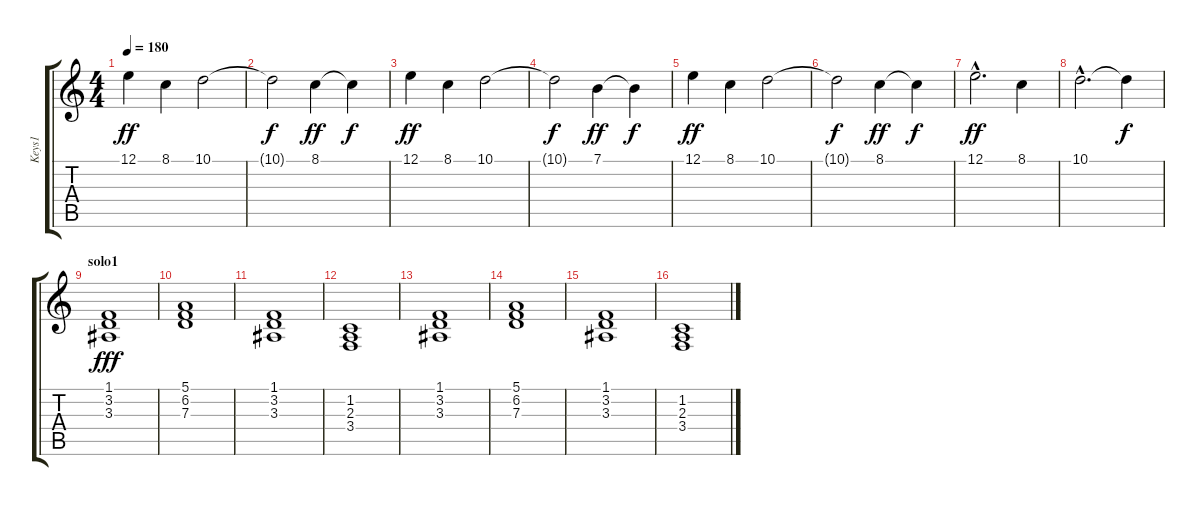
\track ("Keys1" "Keys1") {instrument synthstrings1}
\staff {score tabs}
\tuning (E4 B3 G3 D3 A2 E2) {hide}
\ts (4 4)
\tempo 180
\clef g2
\ks c
12.1.4{dy ff} 8.1.4 10.1.2 |
10.1{t}.2{dy f} 8.1.4{dy ff} 8.1{t}.4{dy f} |
12.1.4{dy ff} 8.1.4 10.1.2 |
10.1{t}.2{dy f} 7.1.4{dy ff} 7.1{t}.4{dy f} |
12.1.4{dy ff} 8.1.4 10.1.2 |
10.1{t}.2{dy f} 8.1.4{dy ff} 8.1{t}.4{dy f} |
12.1{hac}.2{d dy ff} 8.1.4 |
10.1{hac}.2{d} 10.1{t}.4{dy f} |
\section ("" "solo1")
(1.1 3.2 3.3).1{dy fff} |
(5.1 6.2 7.3).1 |
(1.1 3.2 3.3).1 |
(1.2 2.3 3.4).1 |
(1.1 3.2 3.3).1 |
(5.1 6.2 7.3).1 |
(1.1 3.2 3.3).1 |
(1.2 2.3 3.4).1
